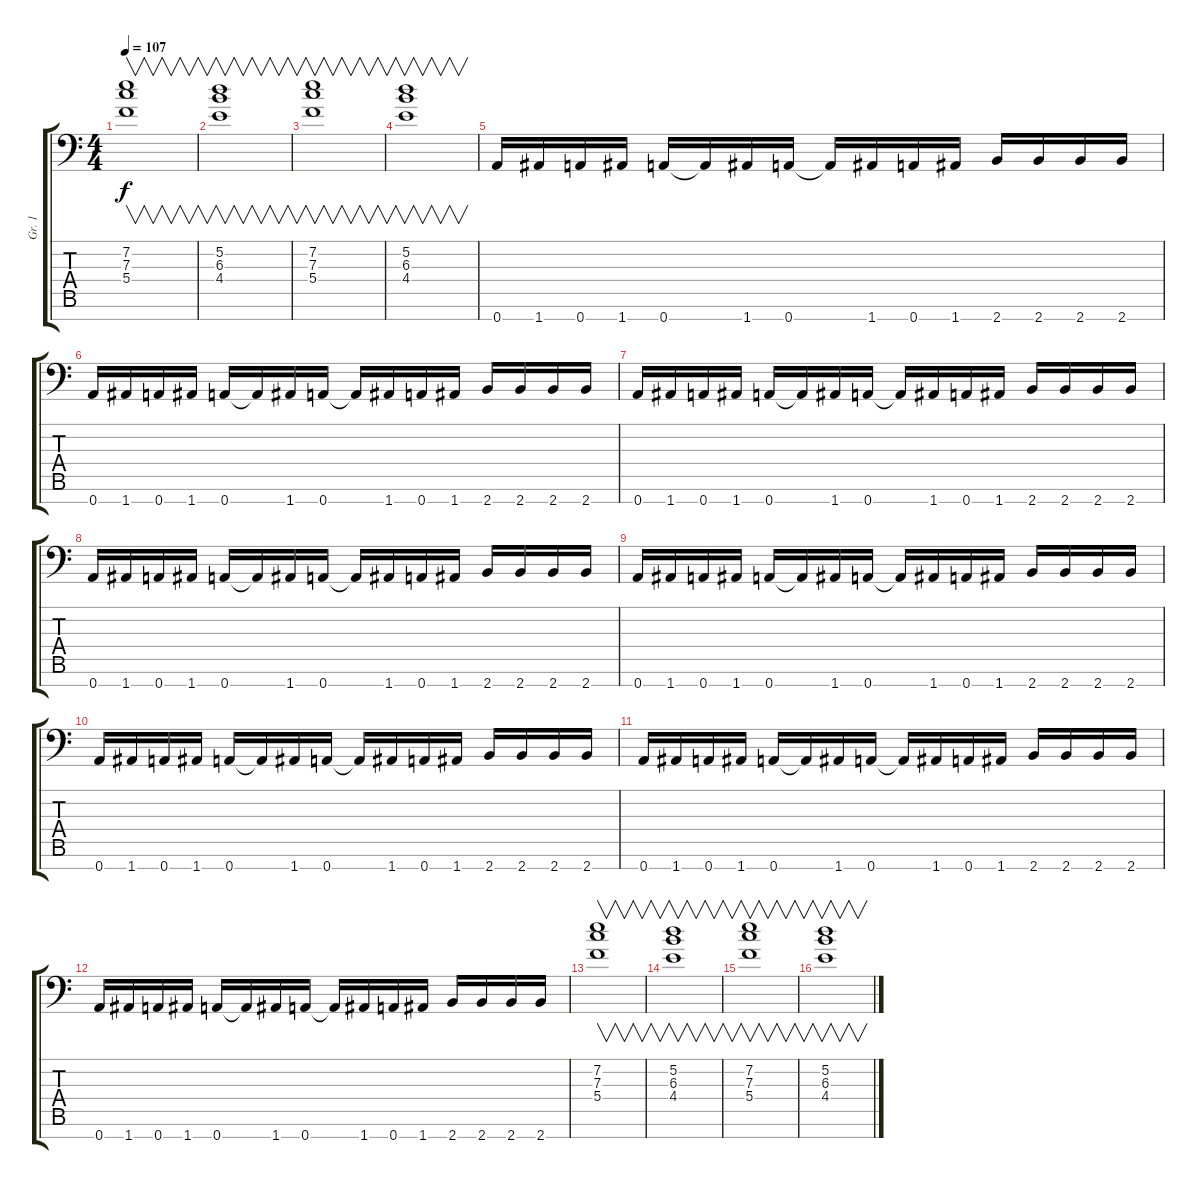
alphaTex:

\track ("Gr. 1" "Gr. 1") {instrument overdrivenguitar}
\staff {score tabs}
\tuning (D4 A3 F3 C3 G2 D2 A1) {hide}
\ts (4 4)
\tempo 107
\clef f4
\ks c
(7.2 7.3 5.4).1{v dy f} |
(5.2 6.3 4.4).1{v} |
(7.2 7.3 5.4).1{v} |
(5.2 6.3 4.4).1{v} |
0.7.16{volume 16 instrument overdrivenguitar} 1.7.16 0.7.16 1.7.16 0.7.16 0.7{t}.16 1.7.16 0.7.16 0.7{t}.16 1.7.16 0.7.16 1.7.16 2.7.16 2.7.16 2.7.16 2.7.16 |
0.7.16 1.7.16 0.7.16 1.7.16 0.7.16 0.7{t}.16 1.7.16 0.7.16 0.7{t}.16 1.7.16 0.7.16 1.7.16 2.7.16 2.7.16 2.7.16 2.7.16 |
0.7.16 1.7.16 0.7.16 1.7.16 0.7.16 0.7{t}.16 1.7.16 0.7.16 0.7{t}.16 1.7.16 0.7.16 1.7.16 2.7.16 2.7.16 2.7.16 2.7.16 |
0.7.16 1.7.16 0.7.16 1.7.16 0.7.16 0.7{t}.16 1.7.16 0.7.16 0.7{t}.16 1.7.16 0.7.16 1.7.16 2.7.16 2.7.16 2.7.16 2.7.16 |
0.7.16 1.7.16 0.7.16 1.7.16 0.7.16 0.7{t}.16 1.7.16 0.7.16 0.7{t}.16 1.7.16 0.7.16 1.7.16 2.7.16 2.7.16 2.7.16 2.7.16 |
0.7.16 1.7.16 0.7.16 1.7.16 0.7.16 0.7{t}.16 1.7.16 0.7.16 0.7{t}.16 1.7.16 0.7.16 1.7.16 2.7.16 2.7.16 2.7.16 2.7.16 |
0.7.16 1.7.16 0.7.16 1.7.16 0.7.16 0.7{t}.16 1.7.16 0.7.16 0.7{t}.16 1.7.16 0.7.16 1.7.16 2.7.16 2.7.16 2.7.16 2.7.16 |
0.7.16 1.7.16 0.7.16 1.7.16 0.7.16 0.7{t}.16 1.7.16 0.7.16 0.7{t}.16 1.7.16 0.7.16 1.7.16 2.7.16 2.7.16 2.7.16 2.7.16 |
(7.2 7.3 5.4).1{v volume 13 instrument pad5bowed} |
(5.2 6.3 4.4).1{v} |
(7.2 7.3 5.4).1{v} |
(5.2 6.3 4.4).1{v}
